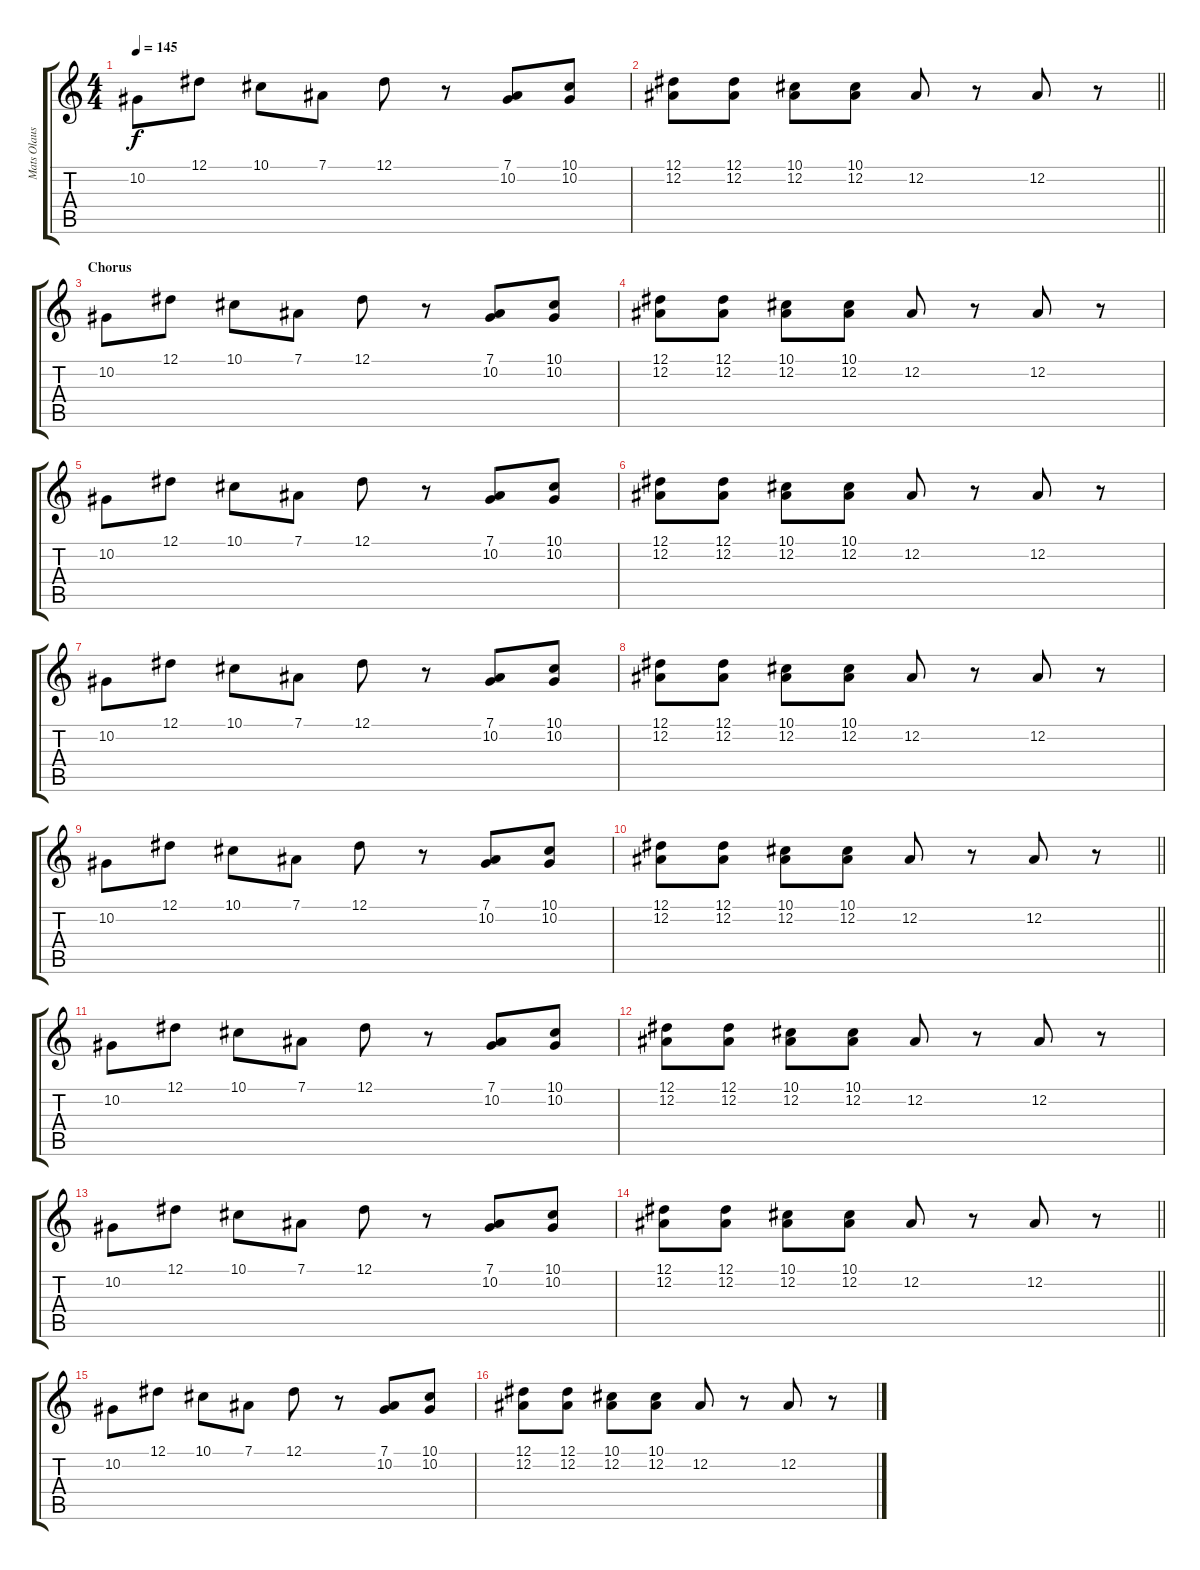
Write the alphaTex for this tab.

\track ("Mats Olausson" "Mats Olaus") {instrument blownbottle}
\staff {score tabs}
\tuning (Eb4 Bb3 Gb3 Db3 Ab2 Eb2) {hide}
\ts (4 4)
\tempo 145
\clef g2
\ks c
10.2.8{dy f} 12.1.8 10.1.8 7.1.8 12.1.8 r.8 (7.1 10.2).8 (10.1 10.2).8 |
\barLineRight lightlight
(12.1 12.2).8 (12.1 12.2).8 (10.1 12.2).8 (10.1 12.2).8 12.2.8 r.8 12.2.8 r.8 |
\section ("" "Chorus")
10.2.8 12.1.8 10.1.8 7.1.8 12.1.8 r.8 (7.1 10.2).8 (10.1 10.2).8 |
(12.1 12.2).8 (12.1 12.2).8 (10.1 12.2).8 (10.1 12.2).8 12.2.8 r.8 12.2.8 r.8 |
10.2.8 12.1.8 10.1.8 7.1.8 12.1.8 r.8 (7.1 10.2).8 (10.1 10.2).8 |
(12.1 12.2).8 (12.1 12.2).8 (10.1 12.2).8 (10.1 12.2).8 12.2.8 r.8 12.2.8 r.8 |
10.2.8 12.1.8 10.1.8 7.1.8 12.1.8 r.8 (7.1 10.2).8 (10.1 10.2).8 |
(12.1 12.2).8 (12.1 12.2).8 (10.1 12.2).8 (10.1 12.2).8 12.2.8 r.8 12.2.8 r.8 |
10.2.8 12.1.8 10.1.8 7.1.8 12.1.8 r.8 (7.1 10.2).8 (10.1 10.2).8 |
\barLineRight lightlight
(12.1 12.2).8 (12.1 12.2).8 (10.1 12.2).8 (10.1 12.2).8 12.2.8 r.8 12.2.8 r.8 |
10.2.8 12.1.8 10.1.8 7.1.8 12.1.8 r.8 (7.1 10.2).8 (10.1 10.2).8 |
(12.1 12.2).8 (12.1 12.2).8 (10.1 12.2).8 (10.1 12.2).8 12.2.8 r.8 12.2.8 r.8 |
10.2.8 12.1.8 10.1.8 7.1.8 12.1.8 r.8 (7.1 10.2).8 (10.1 10.2).8 |
\barLineRight lightlight
(12.1 12.2).8 (12.1 12.2).8 (10.1 12.2).8 (10.1 12.2).8 12.2.8 r.8 12.2.8 r.8 |
10.2.8 12.1.8 10.1.8 7.1.8 12.1.8 r.8 (7.1 10.2).8 (10.1 10.2).8 |
(12.1 12.2).8 (12.1 12.2).8 (10.1 12.2).8 (10.1 12.2).8 12.2.8 r.8 12.2.8 r.8
